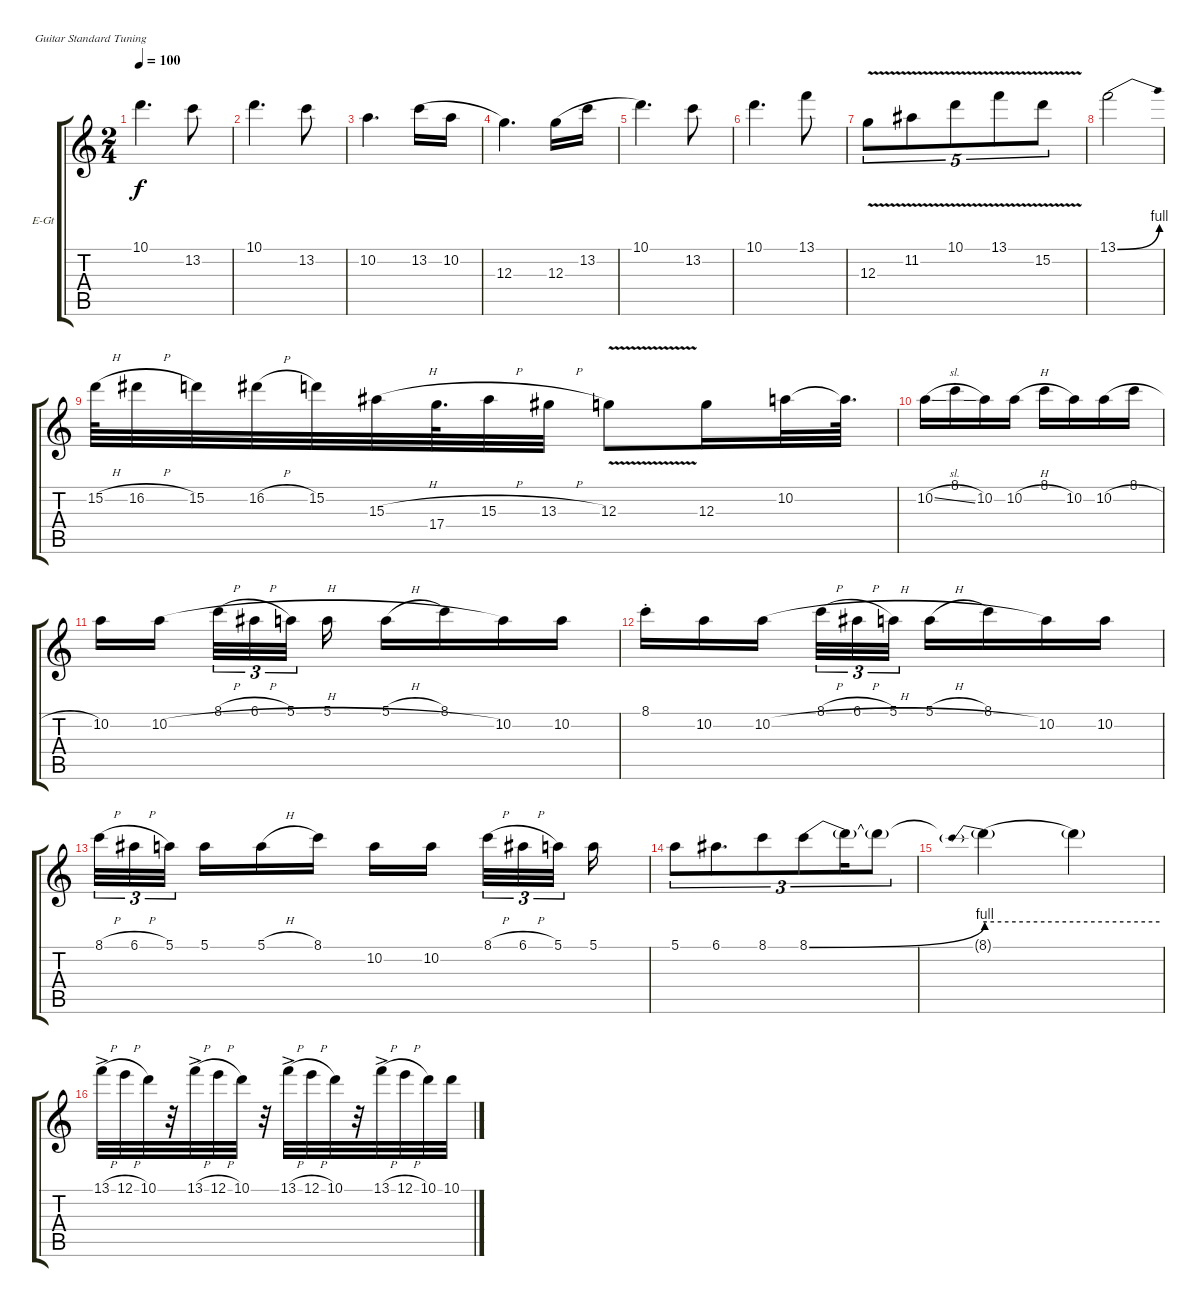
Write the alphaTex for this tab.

\defaultSystemsLayout 4
\bracketExtendMode groupsimilarinstruments
\firstSystemTrackNameOrientation horizontal
\otherSystemsTrackNameOrientation horizontal
\track ("Electric Guitar" "E-Gt") {instrument distortionguitar}
\staff {score tabs}
\tuning (E4 B3 G3 D3 A2 E2)
\ts (2 4)
\tempo 100
\clef g2
\ks c
10.1.4{d dy f} 13.2.8 |
10.1.4{d} 13.2.8 |
10.2.4{d} 13.2.16{legatoorigin} 10.2.16{legatoorigin} |
12.3.4{d} 12.3.16{legatoorigin} 13.2.16{legatoorigin} |
10.1.4{d} 13.2.8 |
10.1.4{d} 13.1.8 |
12.3{v}.8{tu (5 4)} 11.2{v}.8{tu (5 4)} 10.1{v}.8{tu (5 4)} 13.1{v}.8{tu (5 4)} 15.2{v}.8{tu (5 4)} |
13.1{be (bend 0 0 60 4)}.2 |
15.2{h}.64 16.2{h}.32 15.2.32 16.2{h}.32 15.2.32 15.3{h}.32 17.4.64{d} 15.3{h}.32 13.3{h}.32 12.3{v}.8 12.3.16 10.2.32 10.2{t}.64{d} |
10.2{sl}.16 8.1{st}.16 10.2.16 10.2{h}.16 8.1.16 10.2.16 10.2{h}.16 8.1.16 |
10.2.16 10.2{h}.16 8.1{h}.32{tu (3 2)} 6.1{h}.32{tu (3 2)} 5.1.32{tu (3 2)} 5.1.16 5.1{h}.16 8.1.16 10.2.16 10.2.16 |
8.1{st}.16 10.2.16 10.2{h}.16 8.1{h}.32{tu (3 2)} 6.1{h}.32{tu (3 2)} 5.1.32{tu (3 2)} 5.1{h}.16 8.1.16 10.2.16 10.2.16 |
8.1{h}.32{tu (3 2)} 6.1{h}.32{tu (3 2)} 5.1.32{tu (3 2)} 5.1.16 5.1{h}.16 8.1.16 10.2.16 10.2.16 8.1{h}.32{tu (3 2)} 6.1{h}.32{tu (3 2)} 5.1.32{tu (3 2)} 5.1.16 |
5.1.8{tu (3 2)} 6.1.8{d tu (3 2)} 8.1.8{tu (3 2)} 8.1{be (bend 0 0 60 4)}.8{tu (3 2)} 8.1{t}.16{tu (3 2)} 8.1{t}.8{tu (3 2)} |
8.1{be (prebend 0 4 60 4) t}.4 8.1{be (hold 0 4 60 4) t}.4 |
13.1{h ac}.32 12.1{h}.32 10.1.32 r.32 13.1{h ac}.32 12.1{h}.32 10.1.32 r.32 13.1{h ac}.32 12.1{h}.32 10.1.32 r.32 13.1{h ac}.32 12.1{h}.32 10.1.32 10.1{h}.32
